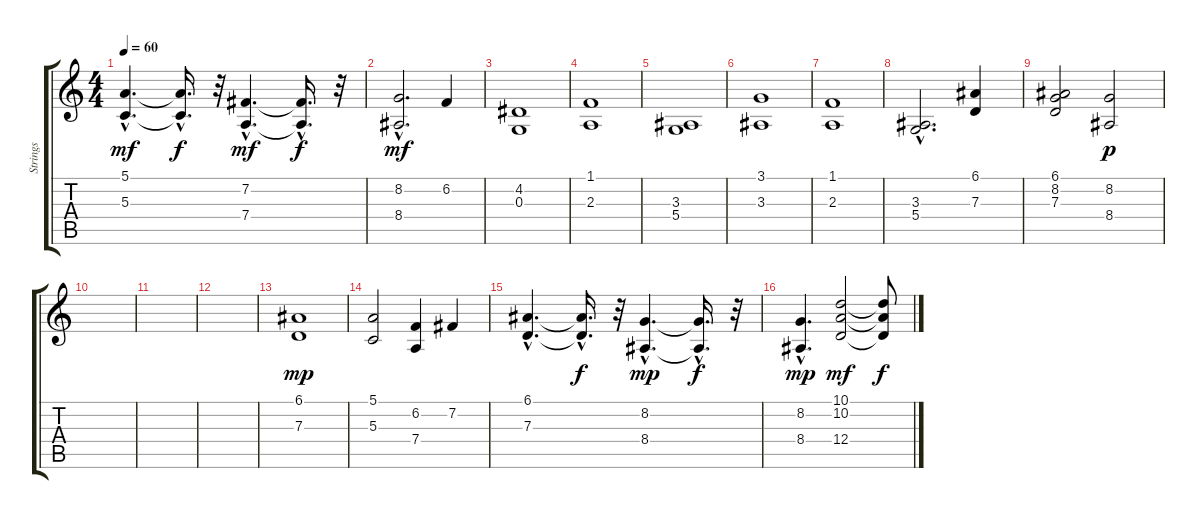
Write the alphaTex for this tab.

\track ("Strings" "Strings") {instrument stringensemble2}
\staff {score tabs}
\tuning (E4 B3 G3 D3 A2 E2) {hide}
\ts (4 4)
\tempo 60
\clef g2
\ks c
(5.1{hac} 5.3{hac}).4{d dy mf} (5.1{hac t} 5.3{hac t}).16{d dy f} r.32 (7.2{hac} 7.4{hac}).4{d dy mf} (7.2{hac t} 7.4{hac t}).16{d dy f} r.32 |
(8.2 8.4{hac}).2{d dy mf} 6.2.4 |
(4.2 0.3).1 |
(1.1 2.3).1 |
(3.3 5.4).1 |
(3.1 3.3).1 |
(1.1 2.3).1 |
(3.3{hac} 5.4{hac}).2{d} (6.1 7.3).4 |
(6.1 8.2 7.3).2 (8.2 8.4).2{dy p} |
|
|
|
(6.1 7.3).1{dy mp} |
(5.1 5.3).2 (6.2 7.4).4 7.2.4 |
(6.1{hac} 7.3{hac}).4{d} (6.1{hac t} 7.3{hac t}).16{d dy f} r.32 (8.2{hac} 8.4{hac}).4{d dy mp} (8.2{hac t} 8.4{hac t}).16{d dy f} r.32 |
(8.2{hac} 8.4{hac}).4{d dy mp} (10.1 10.2 12.4).2{dy mf} (10.1{t} 10.2{t} 12.4{t}).8{dy f}
